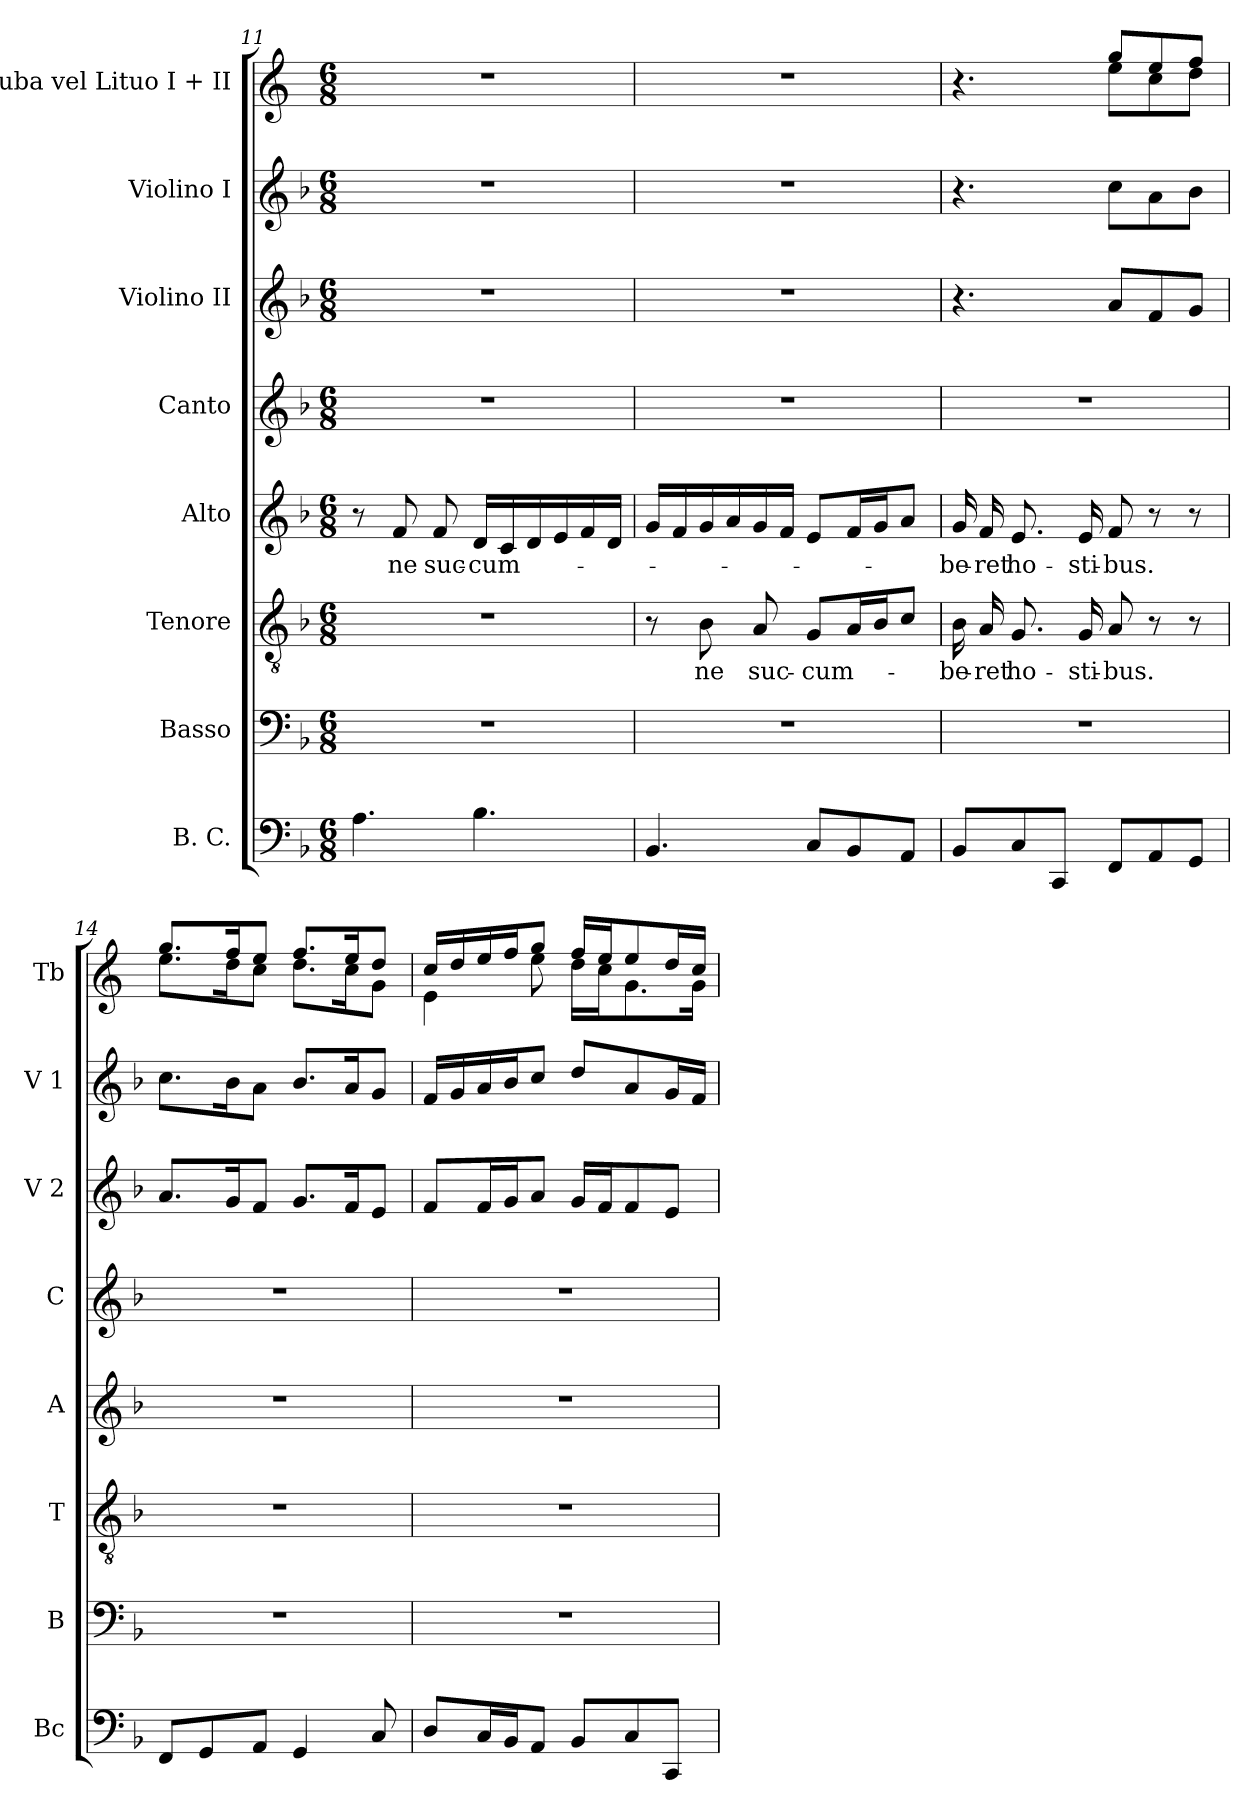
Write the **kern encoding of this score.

**kern	**kern	**kern	**text	**kern	**text	**kern	**kern	**kern	**kern
*part8	*part7	*part6	*part6	*part5	*part5	*part4	*part3	*part2	*part1
*staff8	*staff7	*staff6	*staff6	*staff5	*staff5	*staff4	*staff3	*staff2	*staff1
*I"B. C.	*I"Basso	*I"Tenore	*	*I"Alto	*	*I"Canto	*I"Violino II	*I"Violino I	*I"Tuba vel Lituo I + II
*I'Bc	*I'B	*I'T	*	*I'A	*	*I'C	*I'V 2	*I'V 1	*I'Tb
*clefF4	*clefF4	*clefGv2	*	*clefG2	*	*clefG2	*clefG2	*clefG2	*clefG2
*	*	*	*	*	*	*	*	*	*ITrd4c7
*k[b-]	*k[b-]	*k[b-]	*	*k[b-]	*	*k[b-]	*k[b-]	*k[b-]	*k[b-]
*M6/8	*M6/8	*M6/8	*	*M6/8	*	*M6/8	*M6/8	*M6/8	*M6/8
=11	=11	=11	=11	=11	=11	=11	=11	=11	=11
4.A\	2.r	2.r	.	8r	.	2.r	2.r	2.r	2.r
!	!	!	!	!	!LO:LY:b	!	!	!	!
.	.	.	.	8f/	ne	.	.	.	.
!	!	!	!	!	!LO:LY:b	!	!	!	!
.	.	.	.	8f/	suc-	.	.	.	.
!	!	!	!	!	!LO:LY:b	!	!	!	!
4.B-\	.	.	.	16d/LL	-cum-	.	.	.	.
.	.	.	.	16c/	.	.	.	.	.
.	.	.	.	16d/	.	.	.	.	.
.	.	.	.	16e/	.	.	.	.	.
.	.	.	.	16f/	.	.	.	.	.
.	.	.	.	16d/JJ	.	.	.	.	.
=12	=12	=12	=12	=12	=12	=12	=12	=12	=12
4.BB-/	2.r	8r	.	16g/LL	.	2.r	2.r	2.r	2.r
.	.	.	.	16f/	.	.	.	.	.
!	!	!	!LO:LY:b	!	!	!	!	!	!
.	.	8B-\	ne	16g/	.	.	.	.	.
.	.	.	.	16a/	.	.	.	.	.
!	!	!	!LO:LY:b	!	!	!	!	!	!
.	.	8A/	suc-	16g/	.	.	.	.	.
.	.	.	.	16f/JJ	.	.	.	.	.
!	!	!	!LO:LY:b	!	!	!	!	!	!
8C/L	.	8G/L	-cum-	8e/L	.	.	.	.	.
8BB-/	.	16A/L	.	16f/L	.	.	.	.	.
.	.	16B-/J	.	16g/J	.	.	.	.	.
8AA/J	.	8c/J	.	8a/J	.	.	.	.	.
!!LO:LB:g=z
=13	=13	=13	=13	=13	=13	=13	=13	=13	=13
!	!	!	!LO:LY:b	!	!LO:LY:b	!	!	!	!
*	*	*	*	*	*	*	*	*	*^
8BB-/L	2.r	16B-\	-be-	16g/	-be-	2.r	4.r	4.r	4.r	4.ryy
!	!	!	!LO:LY:b	!	!LO:LY:b	!	!	!	!	!
.	.	16A/	-ret	16f/	-ret	.	.	.	.	.
!	!	!	!LO:LY:b	!	!LO:LY:b	!	!	!	!	!
8C/	.	8.G/	ho-	8.e/	ho-	.	.	.	.	.
8CC/J	.	.	.	.	.	.	.	.	.	.
!	!	!	!LO:LY:b	!	!LO:LY:b	!	!	!	!	!
.	.	16G/	-sti-	16e/	-sti-	.	.	.	.	.
!	!	!	!LO:LY:b	!	!LO:LY:b	!	!	!	!	!
8FF/L	.	8A/	-bus.	8f/	-bus.	.	8a/L	8cc\L	8cc/L	8a\L
8AA/	.	8r	.	8r	.	.	8f/	8a\	8a/	8f\
8GG/J	.	8r	.	8r	.	.	8g/J	8b-\J	8b-/J	8g\J
=14	=14	=14	=14	=14	=14	=14	=14	=14	=14	=14
8FF/L	2.r	2.r	.	2.r	.	2.r	8.a/L	8.cc\L	8.cc/L	8.a\L
8GG/	.	.	.	.	.	.	.	.	.	.
.	.	.	.	.	.	.	16g/K	16b-\K	16b-/K	16g\K
8AA/J	.	.	.	.	.	.	8f/J	8a\J	8a/J	8f\J
4GG/	.	.	.	.	.	.	8.g/L	8.b-/L	8.b-/L	8.g\L
.	.	.	.	.	.	.	16f/K	16a/K	16a/K	16f\K
8C/	.	.	.	.	.	.	8e/J	8g/J	8g/J	8c\J
=15	=15	=15	=15	=15	=15	=15	=15	=15	=15	=15
8D/L	2.r	2.r	.	2.r	.	2.r	8f/L	16f/LL	16f/LL	4A\
.	.	.	.	.	.	.	.	16g/	16g/	.
16C/L	.	.	.	.	.	.	16f/L	16a/	16a/	.
16BB-/J	.	.	.	.	.	.	16g/J	16b-/J	16b-/J	.
8AA/J	.	.	.	.	.	.	8a/J	8cc/J	8cc/J	8a\
8BB-/L	.	.	.	.	.	.	16g/LL	8dd/L	16b-/LL	16g\LL
.	.	.	.	.	.	.	16f/J	.	16a/J	16f\J
8C/	.	.	.	.	.	.	8f/	8a/	8a/	8.c\
8CC/J	.	.	.	.	.	.	8e/J	16g/L	16g/L	.
.	.	.	.	.	.	.	.	16f/JJ	16f/JJ	16c\Jk
*	*	*	*	*	*	*	*	*	*v	*v
=	=	=	=	=	=	=	=	=	=
*-	*-	*-	*-	*-	*-	*-	*-	*-	*-
